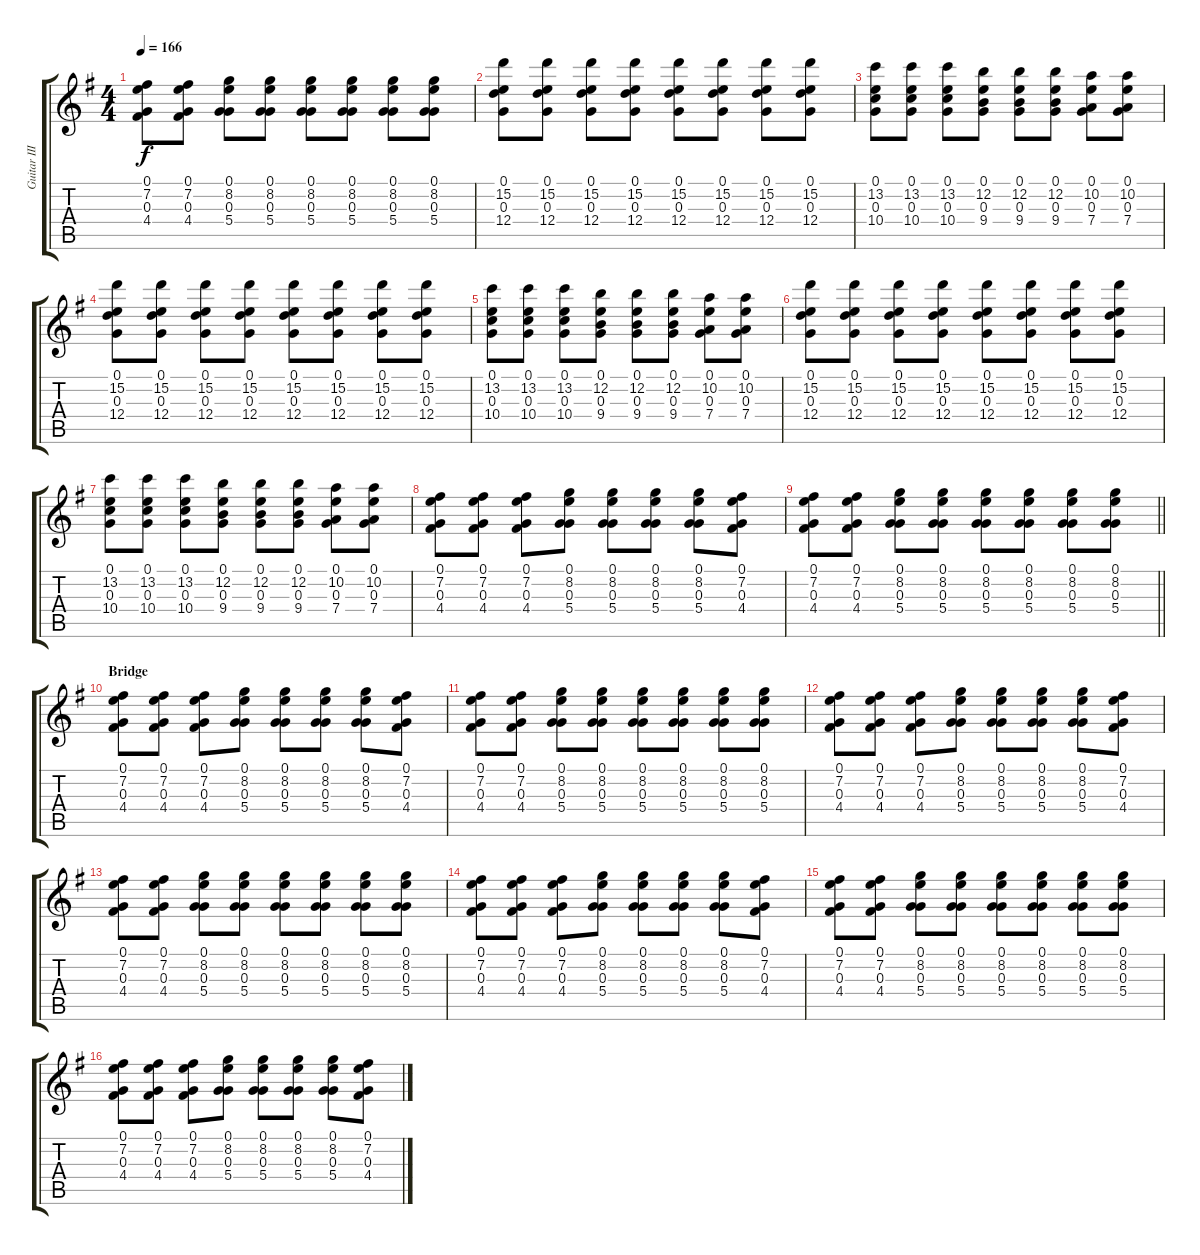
\track ("Guitar III (Jun)" "Guitar III") {instrument distortionguitar}
\staff {score tabs}
\tuning (E4 B3 G3 D3 A2 E2) {hide}
\ts (4 4)
\tempo 166
\clef g2
\ks g
(0.1 7.2 0.3 4.4).8{dy f} (0.1 7.2 0.3 4.4).8 (0.1 8.2 0.3 5.4).8 (0.1 8.2 0.3 5.4).8 (0.1 8.2 0.3 5.4).8 (0.1 8.2 0.3 5.4).8 (0.1 8.2 0.3 5.4).8 (0.1 8.2 0.3 5.4).8 |
(0.1 15.2 0.3 12.4).8 (0.1 15.2 0.3 12.4).8 (0.1 15.2 0.3 12.4).8 (0.1 15.2 0.3 12.4).8 (0.1 15.2 0.3 12.4).8 (0.1 15.2 0.3 12.4).8 (0.1 15.2 0.3 12.4).8 (0.1 15.2 0.3 12.4).8 |
(0.1 13.2 0.3 10.4).8 (0.1 13.2 0.3 10.4).8 (0.1 13.2 0.3 10.4).8 (0.1 12.2 0.3 9.4).8 (0.1 12.2 0.3 9.4).8 (0.1 12.2 0.3 9.4).8 (0.1 10.2 0.3 7.4).8 (0.1 10.2 0.3 7.4).8 |
(0.1 15.2 0.3 12.4).8 (0.1 15.2 0.3 12.4).8 (0.1 15.2 0.3 12.4).8 (0.1 15.2 0.3 12.4).8 (0.1 15.2 0.3 12.4).8 (0.1 15.2 0.3 12.4).8 (0.1 15.2 0.3 12.4).8 (0.1 15.2 0.3 12.4).8 |
(0.1 13.2 0.3 10.4).8 (0.1 13.2 0.3 10.4).8 (0.1 13.2 0.3 10.4).8 (0.1 12.2 0.3 9.4).8 (0.1 12.2 0.3 9.4).8 (0.1 12.2 0.3 9.4).8 (0.1 10.2 0.3 7.4).8 (0.1 10.2 0.3 7.4).8 |
(0.1 15.2 0.3 12.4).8 (0.1 15.2 0.3 12.4).8 (0.1 15.2 0.3 12.4).8 (0.1 15.2 0.3 12.4).8 (0.1 15.2 0.3 12.4).8 (0.1 15.2 0.3 12.4).8 (0.1 15.2 0.3 12.4).8 (0.1 15.2 0.3 12.4).8 |
(0.1 13.2 0.3 10.4).8 (0.1 13.2 0.3 10.4).8 (0.1 13.2 0.3 10.4).8 (0.1 12.2 0.3 9.4).8 (0.1 12.2 0.3 9.4).8 (0.1 12.2 0.3 9.4).8 (0.1 10.2 0.3 7.4).8 (0.1 10.2 0.3 7.4).8 |
(0.1 7.2 0.3 4.4).8 (0.1 7.2 0.3 4.4).8 (0.1 7.2 0.3 4.4).8 (0.1 8.2 0.3 5.4).8 (0.1 8.2 0.3 5.4).8 (0.1 8.2 0.3 5.4).8 (0.1 8.2 0.3 5.4).8 (0.1 7.2 0.3 4.4).8 |
\barLineRight lightlight
(0.1 7.2 0.3 4.4).8 (0.1 7.2 0.3 4.4).8 (0.1 8.2 0.3 5.4).8 (0.1 8.2 0.3 5.4).8 (0.1 8.2 0.3 5.4).8 (0.1 8.2 0.3 5.4).8 (0.1 8.2 0.3 5.4).8 (0.1 8.2 0.3 5.4).8 |
\section ("" "Bridge")
(0.1 7.2 0.3 4.4).8 (0.1 7.2 0.3 4.4).8 (0.1 7.2 0.3 4.4).8 (0.1 8.2 0.3 5.4).8 (0.1 8.2 0.3 5.4).8 (0.1 8.2 0.3 5.4).8 (0.1 8.2 0.3 5.4).8 (0.1 7.2 0.3 4.4).8 |
(0.1 7.2 0.3 4.4).8 (0.1 7.2 0.3 4.4).8 (0.1 8.2 0.3 5.4).8 (0.1 8.2 0.3 5.4).8 (0.1 8.2 0.3 5.4).8 (0.1 8.2 0.3 5.4).8 (0.1 8.2 0.3 5.4).8 (0.1 8.2 0.3 5.4).8 |
(0.1 7.2 0.3 4.4).8 (0.1 7.2 0.3 4.4).8 (0.1 7.2 0.3 4.4).8 (0.1 8.2 0.3 5.4).8 (0.1 8.2 0.3 5.4).8 (0.1 8.2 0.3 5.4).8 (0.1 8.2 0.3 5.4).8 (0.1 7.2 0.3 4.4).8 |
(0.1 7.2 0.3 4.4).8 (0.1 7.2 0.3 4.4).8 (0.1 8.2 0.3 5.4).8 (0.1 8.2 0.3 5.4).8 (0.1 8.2 0.3 5.4).8 (0.1 8.2 0.3 5.4).8 (0.1 8.2 0.3 5.4).8 (0.1 8.2 0.3 5.4).8 |
(0.1 7.2 0.3 4.4).8 (0.1 7.2 0.3 4.4).8 (0.1 7.2 0.3 4.4).8 (0.1 8.2 0.3 5.4).8 (0.1 8.2 0.3 5.4).8 (0.1 8.2 0.3 5.4).8 (0.1 8.2 0.3 5.4).8 (0.1 7.2 0.3 4.4).8 |
(0.1 7.2 0.3 4.4).8 (0.1 7.2 0.3 4.4).8 (0.1 8.2 0.3 5.4).8 (0.1 8.2 0.3 5.4).8 (0.1 8.2 0.3 5.4).8 (0.1 8.2 0.3 5.4).8 (0.1 8.2 0.3 5.4).8 (0.1 8.2 0.3 5.4).8 |
(0.1 7.2 0.3 4.4).8 (0.1 7.2 0.3 4.4).8 (0.1 7.2 0.3 4.4).8 (0.1 8.2 0.3 5.4).8 (0.1 8.2 0.3 5.4).8 (0.1 8.2 0.3 5.4).8 (0.1 8.2 0.3 5.4).8 (0.1 7.2 0.3 4.4).8
